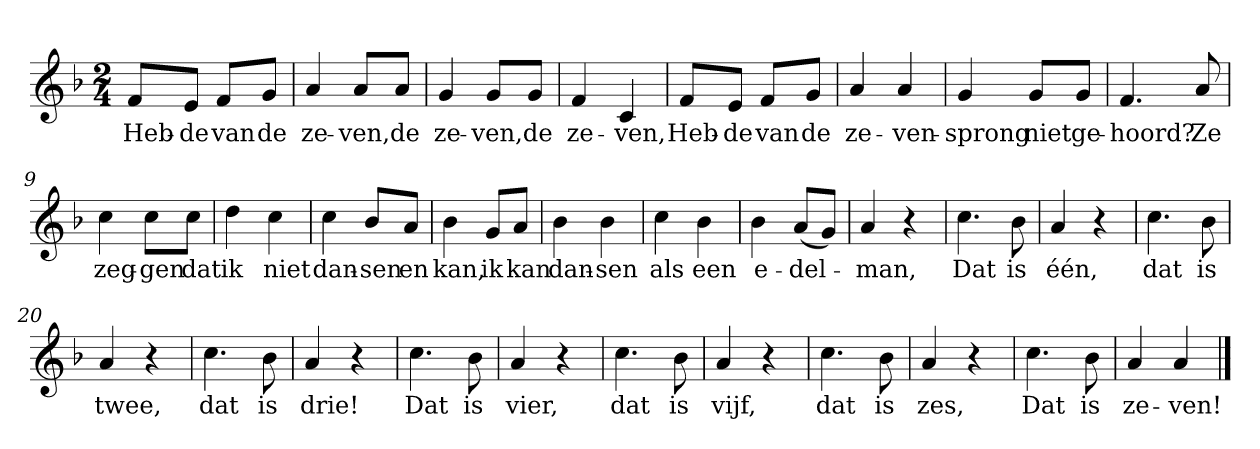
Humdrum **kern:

**kern	**text
*part1	*part1
*staff1	*staff1
*clefG2	*
*k[b-]	*
*F:	*
*M2/4	*
*MM120	*
=1	=1
8f/L	Heb-
8e/J	-de
8f/L	van
8g/J	de
=2	=2
4a	ze-
8a/L	-ven,
8a/J	de
=3	=3
4g	ze-
8g/L	-ven,
8g/J	de
=4	=4
4f	ze-
4c	-ven,
=5	=5
8f/L	Heb-
8e/J	-de
8f/L	van
8g/J	de
=6	=6
4a	ze-
4a	-ven-
=7	=7
4g	-sprong
8g/L	niet
8g/J	ge-
=8	=8
4.f	-hoord?
8a	Ze
=9	=9
4cc	zeg-
8cc\L	-gen
8cc\J	dat
=10	=10
4dd	ik
4cc	niet
=11	=11
4cc	dan-
8b-/L	-sen
8a/J	en
=12	=12
4b-	kan,
8g/L	ik
8a/J	kan
=13	=13
4b-	dan-
4b-	-sen
=14	=14
4cc	als
4b-	een
=15	=15
4b-	e-
(8a/L	-del-
8g/J)	.
=16	=16
4a	-man,
4r	.
=17	=17
4.cc	Dat
8b-	is
=18	=18
4a	één,
4r	.
=19	=19
4.cc	dat
8b-	is
=20	=20
4a	twee,
4r	.
=21	=21
4.cc	dat
8b-	is
=22	=22
4a	drie!
4r	.
=23	=23
4.cc	Dat
8b-	is
=24	=24
4a	vier,
4r	.
=25	=25
4.cc	dat
8b-	is
=26	=26
4a	vijf,
4r	.
=27	=27
4.cc	dat
8b-	is
=28	=28
4a	zes,
4r	.
=29	=29
4.cc	Dat
8b-	is
=30	=30
4a	ze-
4a	-ven!
==	==
*-	*-
